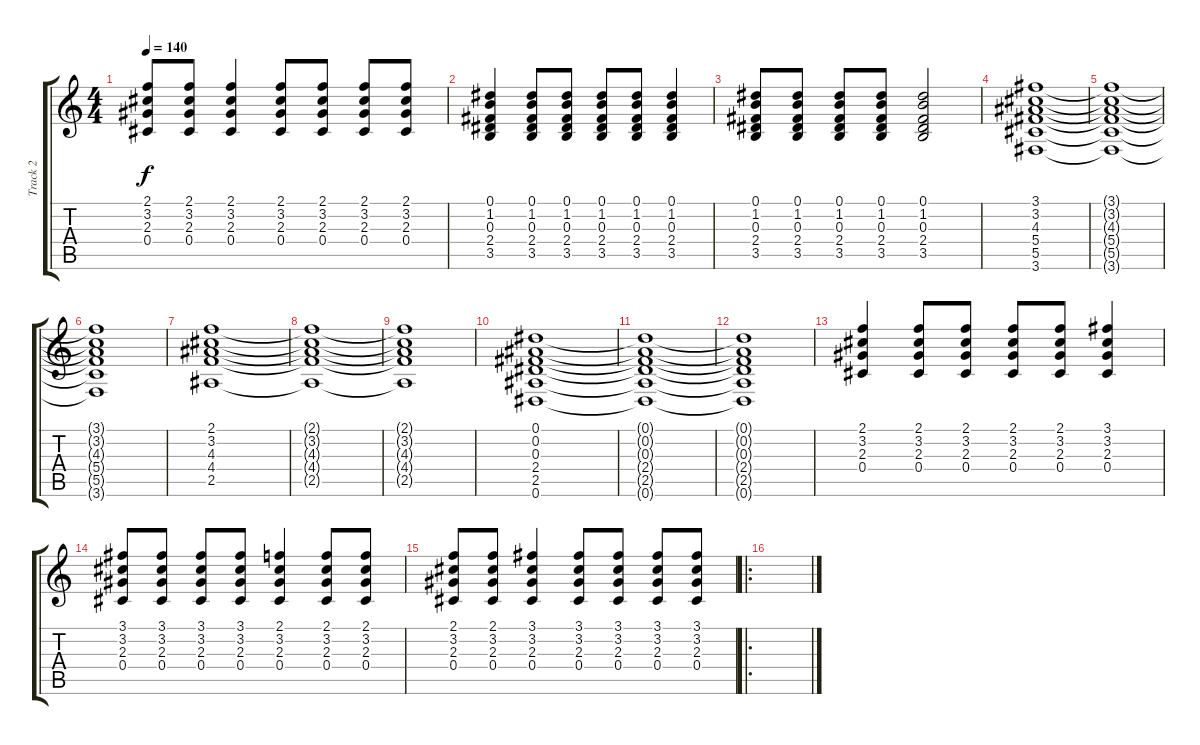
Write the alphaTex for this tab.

\track ("Track 2" "Track 2") {instrument acousticguitarsteel}
\staff {score tabs}
\tuning (Eb4 Bb3 Gb3 Db3 Ab2 Eb2) {hide}
\ts (4 4)
\tempo 140
\clef g2
\ks c
(2.1 3.2 2.3 0.4).8{dy f} (2.1 3.2 2.3 0.4).8 (2.1 3.2 2.3 0.4).4 (2.1 3.2 2.3 0.4).8 (2.1 3.2 2.3 0.4).8 (2.1 3.2 2.3 0.4).8 (2.1 3.2 2.3 0.4).8 |
(0.1 1.2 0.3 2.4 3.5).4 (0.1 1.2 0.3 2.4 3.5).8 (0.1 1.2 0.3 2.4 3.5).8 (0.1 1.2 0.3 2.4 3.5).8 (0.1 1.2 0.3 2.4 3.5).8 (0.1 1.2 0.3 2.4 3.5).4 |
(0.1 1.2 0.3 2.4 3.5).8 (0.1 1.2 0.3 2.4 3.5).8 (0.1 1.2 0.3 2.4 3.5).8 (0.1 1.2 0.3 2.4 3.5).8 (0.1 1.2 0.3 2.4 3.5).2 |
(3.1 3.2 4.3 5.4 5.5 3.6).1 |
(3.1{t} 3.2{t} 4.3{t} 5.4{t} 5.5{t} 3.6{t}).1 |
(3.1{t} 3.2{t} 4.3{t} 5.4{t} 5.5{t} 3.6{t}).1 |
(2.1 3.2 4.3 4.4 2.5).1 |
(2.1{t} 3.2{t} 4.3{t} 4.4{t} 2.5{t}).1 |
(2.1{t} 3.2{t} 4.3{t} 4.4{t} 2.5{t}).1 |
(0.1 0.2 0.3 2.4 2.5 0.6).1 |
(0.1{t} 0.2{t} 0.3{t} 2.4{t} 2.5{t} 0.6{t}).1 |
(0.1{t} 0.2{t} 0.3{t} 2.4{t} 2.5{t} 0.6{t}).1 |
(2.1 3.2 2.3 0.4).4 (2.1 3.2 2.3 0.4).8 (2.1 3.2 2.3 0.4).8 (2.1 3.2 2.3 0.4).8 (2.1 3.2 2.3 0.4).8 (3.1 3.2 2.3 0.4).4 |
(3.1 3.2 2.3 0.4).8 (3.1 3.2 2.3 0.4).8 (3.1 3.2 2.3 0.4).8 (3.1 3.2 2.3 0.4).8 (2.1 3.2 2.3 0.4).4 (2.1 3.2 2.3 0.4).8 (2.1 3.2 2.3 0.4).8 |
(2.1 3.2 2.3 0.4).8 (2.1 3.2 2.3 0.4).8 (3.1 3.2 2.3 0.4).4 (3.1 3.2 2.3 0.4).8 (3.1 3.2 2.3 0.4).8 (3.1 3.2 2.3 0.4).8 (3.1 3.2 2.3 0.4).8 |
\ro
